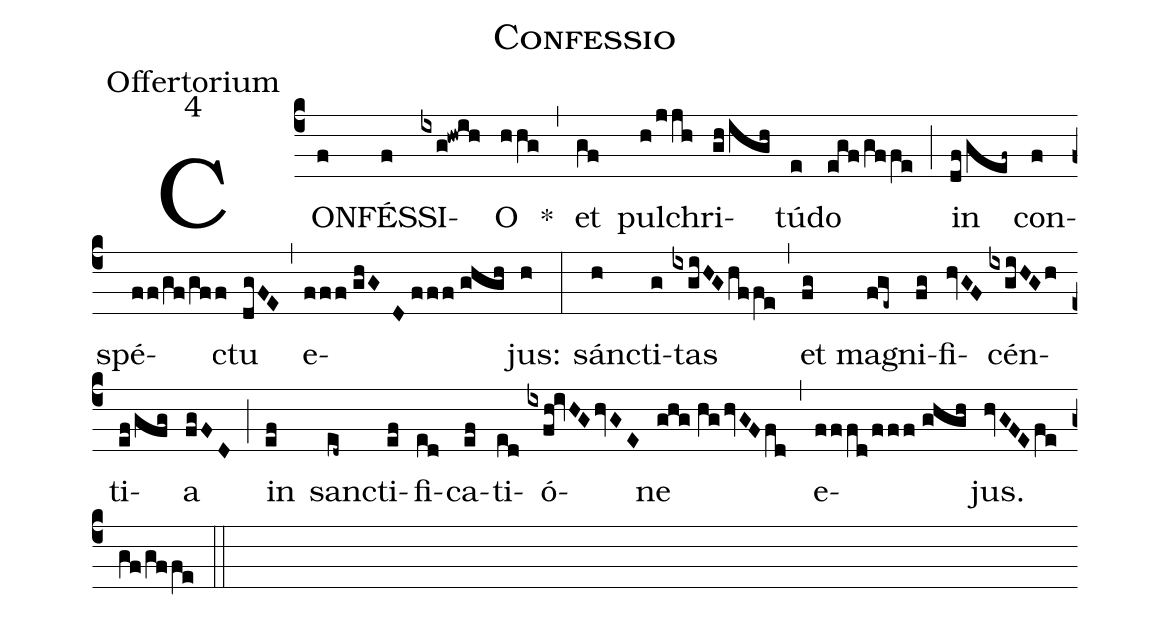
name:Confessio;
office-part:Offertorium;
mode:4;
%%
(c4) CON(f)FÉS(f)SI(ixg!hwih)O(hhg) *(,) et(gf) pul(h/jjh)chri(gh/igh)tú(e)do(egf/gffe) (;) in(df/gef~) con(f)spé(ff/gf/gff)ctu(dgFE) (,) e(fff//ghGD//fff//ghgh)jus:(h) (:) sánc(h)ti(g)tas(ixgiHGhffe) (,) et(fg) ma(fge~)gni(fg)fi(hvGF)cén(ixgiHGh)ti(ef/gfg)a(fgFD) (;) in(ef) sanc(ed~)ti(ef)fi(ed)ca(ef)ti(ed)ó(ixfh!ivHG/hvGE)ne(ghg//hg/hvGFfd) (,) e(fffd/fff//ghgh)jus.(hvGFE/fe//gf/gffe) (::)
